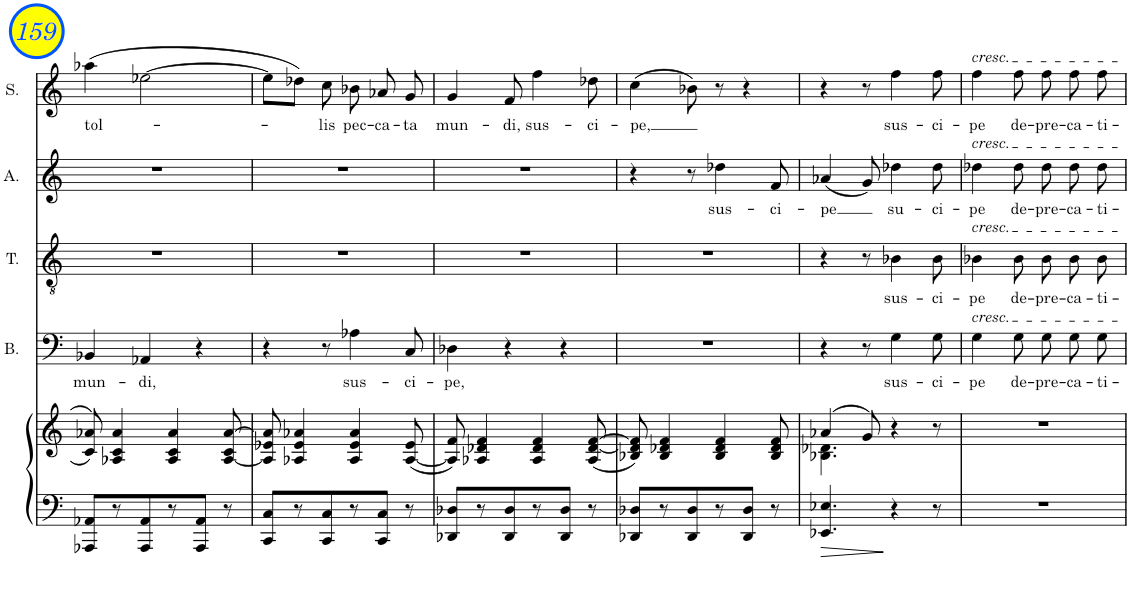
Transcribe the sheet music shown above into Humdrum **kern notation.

**kern	**kern	**kern	**text	**kern	**text	**kern	**text	**kern	**text
*part5	*part5	*part4	*part4	*part3	*part3	*part2	*part2	*part1	*part1
*staff6	*staff5	*staff4	*staff4	*staff3	*staff3	*staff2	*staff2	*staff1	*staff1
*I"Piano	*	*I"Bass	*	*I"Tenor	*	*I"Alto	*	*I"Soprano	*
*I'Pno	*	*I'B.	*	*I'T.	*	*I'A.	*	*I'S.	*
!!LO:PB:g=z
*clefF4	*clefG2	*clefF4	*	*clefGv2	*	*clefG2	*	*clefG2	*
*k[]	*k[]	*k[]	*	*k[]	*	*k[]	*	*k[]	*
*M3/4	*M3/4	*M3/4	*	*M3/4	*	*M3/4	*	*M3/4	*
=159	=159	=159	=159	=159	=159	=159	=159	=159	=159
!	!	!	!LO:LY:b	!	!	!	!	!	!LO:LY:b
8AAA-X/ 8AA-X/L	8c/ 8a-X/	4BB-X/	mun-	2.r	.	2.r	.	(4aa-X\	tol-
8r	4A-X/ 4c/ 4a-/	.	.	.	.	.	.	.	.
!	!	!	!LO:LY:b	!	!	!	!	!	!
8AAA-/ 8AA-/	.	4AA-X/	-di,	.	.	.	.	[2ee-X\	.
8r	4A-/ 4c/ 4a-/	.	.	.	.	.	.	.	.
8AAA-/ 8AA-/J	.	4r	.	.	.	.	.	.	.
8r	[8A-/ 8c/ [8a-/	.	.	.	.	.	.	.	.
=160	=160	=160	=160	=160	=160	=160	=160	=160	=160
8CC/ 8C/L	8A-/] 8e-X/ 8a-/]	4r	.	2.r	.	2.r	.	8ee-\L]	.
8r	4A-X/ 4e-/ 4a-X/	.	.	.	.	.	.	8dd-X\J)	.
!	!	!	!	!	!	!	!	!	!LO:LY:b
8CC/ 8C/	.	8r	.	.	.	.	.	8cc\	-lis
!	!	!	!LO:LY:b	!	!	!	!	!	!LO:LY:b
8r	4A-/ 4e-/ 4a-/	4A-X\	sus-	.	.	.	.	8b-X\	pec-
!	!	!	!	!	!	!	!	!	!LO:LY:b
8CC/ 8C/J	.	.	.	.	.	.	.	8a-X/	-ca-
!	!	!	!LO:LY:b	!	!	!	!	!	!LO:LY:b
8r	([8A-/ 8e-/	8C/	-ci-	.	.	.	.	8g/	-ta
=161	=161	=161	=161	=161	=161	=161	=161	=161	=161
!	!	!	!LO:LY:b	!	!	!	!	!	!LO:LY:b
8DD-X/ 8D-X/L	8A-/] 8f/)	4D-X\	-pe,	2.r	.	2.r	.	4g/	mun-
8r	4A-X/ 4d-X/ 4f/	.	.	.	.	.	.	.	.
!	!	!	!	!	!	!	!	!	!LO:LY:b
8DD-/ 8D-/	.	4r	.	.	.	.	.	8f/	-di,
!	!	!	!	!	!	!	!	!	!LO:LY:b
8r	4A-/ 4d-/ 4f/	.	.	.	.	.	.	4ff\	sus-
8DD-/ 8D-/J	.	4r	.	.	.	.	.	.	.
!	!	!	!	!	!	!	!	!	!LO:LY:b
8r	(<8A-/ [8d-/ [8f/	.	.	.	.	.	.	8dd-X\	-ci-
=162	=162	=162	=162	=162	=162	=162	=162	=162	=162
!	!	!	!	!	!	!	!	!	!LO:LY:b
8DD-X/ 8D-X/L	8B-X/ 8d-/] 8f/])	2.r	.	2.r	.	4r	.	(4cc\	-pe,
8r	4B-/ 4d-X/ 4f/	.	.	.	.	.	.	.	.
8DD-/ 8D-/	.	.	.	.	.	8r	.	8b-X\)	.
!	!	!	!	!	!	!	!LO:LY:b	!	!
8r	4B-/ 4d-/ 4f/	.	.	.	.	4dd-X\	sus-	8r	.
8DD-/ 8D-/J	.	.	.	.	.	.	.	4r	.
!	!	!	!	!	!	!	!LO:LY:b	!	!
8r	8B-/ 8d-/ 8f/	.	.	.	.	8f/	-ci-	.	.
=163	=163	=163	=163	=163	=163	=163	=163	=163	=163
*	*^	*	*	*	*	*	*	*	*
!	!	!	!	!	!	!	!	!LO:LY:b	!	!
4.EE-X/ 4.E-X/	(4a-X/	4.B-X\ 4.d-X\	4r	.	4r	.	(4a-X/	-pe	4r	.
.	8g/)	.	8r	.	8r	.	8g/)	.	8r	.
!	!	!	!	!LO:LY:b	!	!LO:LY:b	!	!LO:LY:b	!	!LO:LY:b
4r	4r	4.ryy	4G\	sus-	4B-X\	sus-	4dd-X\	su-	4ff\	sus-
!	!	!	!	!LO:LY:b	!	!LO:LY:b	!	!LO:LY:b	!	!LO:LY:b
8r	8r	.	8G\	-ci-	8B-\	-ci-	8dd-\	-ci-	8ff\	-ci-
*	*v	*v	*	*	*	*	*	*	*	*
=164	=164	=164	=164	=164	=164	=164	=164	=164	=164
!	!	!	!	!	!	!	!	!LO:TX:a:i:t=cresc.	!
!	!	!	!	!	!	!LO:TX:a:i:t=cresc.	!	!	!
!	!	!	!	!LO:TX:a:i:t=cresc.	!	!	!	!	!
!	!	!LO:TX:a:i:t=cresc.	!	!	!	!	!	!	!
!	!	!	!LO:LY:b	!	!LO:LY:b	!	!LO:LY:b	!	!LO:LY:b
2.r	2.r	4G\	-pe	4B-X\	-pe	4dd-X\	-pe	4ff\	-pe
!	!	!	!LO:LY:b	!	!LO:LY:b	!	!LO:LY:b	!	!LO:LY:b
.	.	8G\L	de-	8B-\L	de-	8dd-\L	de-	8ff\	de-
!	!	!	!LO:LY:b	!	!LO:LY:b	!	!LO:LY:b	!	!LO:LY:b
.	.	8G\J	-pre-	8B-\J	-pre-	8dd-\J	-pre-	8ff\	-pre-
!	!	!	!LO:LY:b	!	!LO:LY:b	!	!LO:LY:b	!	!LO:LY:b
.	.	8G\L	-ca-	8B-\L	-ca-	8dd-\L	-ca-	8ff\	-ca-
!	!	!	!LO:LY:b	!	!LO:LY:b	!	!LO:LY:b	!	!LO:LY:b
.	.	8G\J	-ti-	8B-\J	-ti-	8dd-\J	-ti-	8ff\	-ti-
=	=	=	=	=	=	=	=	=	=
*-	*-	*-	*-	*-	*-	*-	*-	*-	*-
